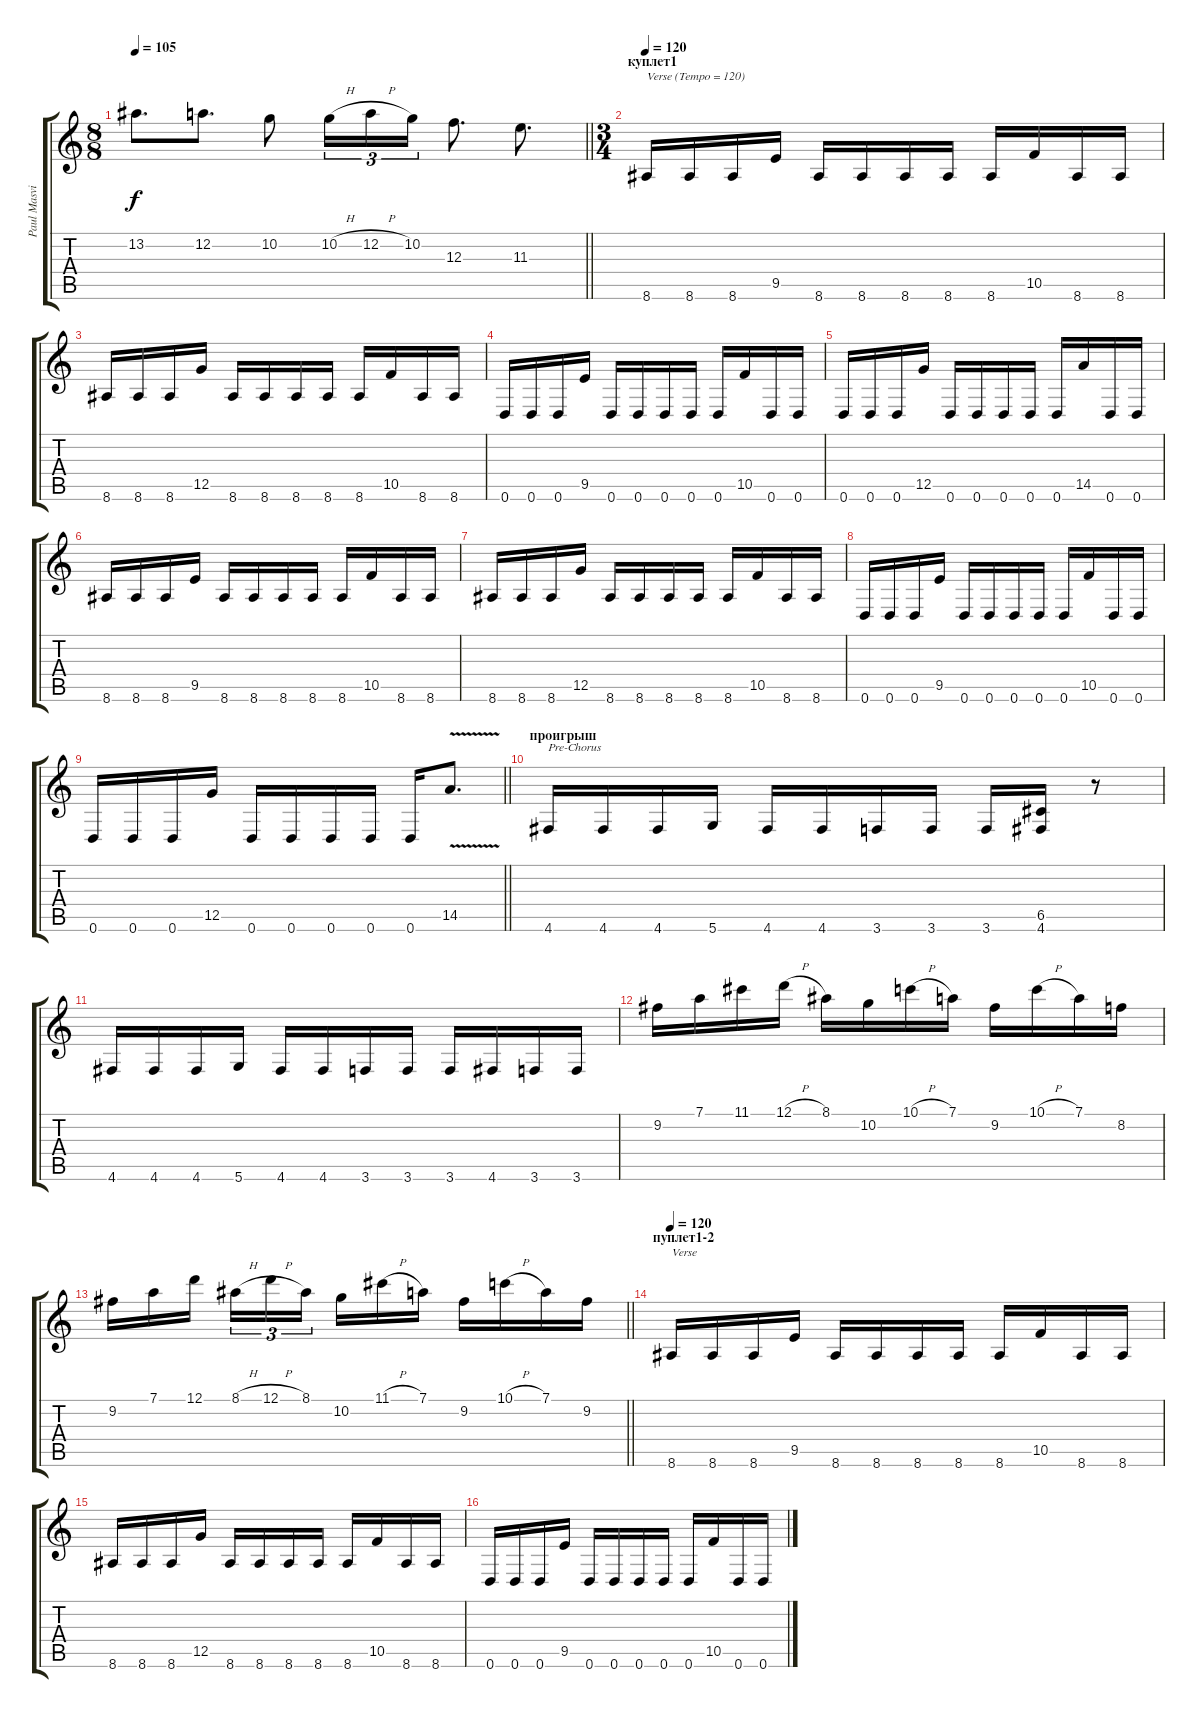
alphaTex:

\track ("Paul Masvidal" "Paul Masvi") {instrument distortionguitar}
\staff {score tabs}
\tuning (D4 A3 F3 C3 G2 D2) {hide}
\ts (8 8)
\tempo 105
\clef g2
\barLineRight lightlight
\ks c
13.2.8{d dy f} 12.2.8{d} 10.2.8 10.2{h}.16{tu (3 2)} 12.2{h}.16{tu (3 2)} 10.2.16{tu (3 2)} 12.3.8{d} 11.3.8{d} |
\ts (3 4)
\section ("" "куплет1")
\tempo 120
8.6.16{txt "Verse (Tempo = 120)" volume 14 instrument distortionguitar} 8.6.16 8.6.16 9.5.16 8.6.16 8.6.16 8.6.16 8.6.16 8.6.16 10.5.16 8.6.16 8.6.16 |
8.6.16 8.6.16 8.6.16 12.5.16 8.6.16 8.6.16 8.6.16 8.6.16 8.6.16 10.5.16 8.6.16 8.6.16 |
0.6.16 0.6.16 0.6.16 9.5.16 0.6.16 0.6.16 0.6.16 0.6.16 0.6.16 10.5.16 0.6.16 0.6.16 |
0.6.16 0.6.16 0.6.16 12.5.16 0.6.16 0.6.16 0.6.16 0.6.16 0.6.16 14.5.16 0.6.16 0.6.16 |
8.6.16 8.6.16 8.6.16 9.5.16 8.6.16 8.6.16 8.6.16 8.6.16 8.6.16 10.5.16 8.6.16 8.6.16 |
8.6.16 8.6.16 8.6.16 12.5.16 8.6.16 8.6.16 8.6.16 8.6.16 8.6.16 10.5.16 8.6.16 8.6.16 |
0.6.16 0.6.16 0.6.16 9.5.16 0.6.16 0.6.16 0.6.16 0.6.16 0.6.16 10.5.16 0.6.16 0.6.16 |
\barLineRight lightlight
0.6.16 0.6.16 0.6.16 12.5.16 0.6.16 0.6.16 0.6.16 0.6.16 0.6.16 14.5{v}.8{d} |
\section ("" "проигрыш")
4.6.16{txt "Pre-Chorus"} 4.6.16 4.6.16 5.6.16 4.6.16 4.6.16 3.6.16 3.6.16 3.6.16 (6.5 4.6).16 r.8 |
4.6.16 4.6.16 4.6.16 5.6.16 4.6.16 4.6.16 3.6.16 3.6.16 3.6.16 4.6.16 3.6.16 3.6.16 |
9.2.16 7.1.16 11.1.16 12.1{h}.16 8.1.16 10.2.16 10.1{h}.16 7.1.16 9.2.16 10.1{h}.16 7.1.16 8.2.16 |
\barLineRight lightlight
9.2.16 7.1.16 12.1.16{beam splitsecondary} 8.1{h}.16{tu (3 2)} 12.1{h}.16{tu (3 2)} 8.1.16{tu (3 2) beam splitsecondary} 10.2.16 11.1{h}.16 7.1.16 9.2.16 10.1{h}.16 7.1.16 9.2.16 |
\section ("" "пуплет1-2")
\tempo 120
8.6.16{txt "Verse" volume 14 instrument distortionguitar} 8.6.16 8.6.16 9.5.16 8.6.16 8.6.16 8.6.16 8.6.16 8.6.16 10.5.16 8.6.16 8.6.16 |
8.6.16 8.6.16 8.6.16 12.5.16 8.6.16 8.6.16 8.6.16 8.6.16 8.6.16 10.5.16 8.6.16 8.6.16 |
0.6.16 0.6.16 0.6.16 9.5.16 0.6.16 0.6.16 0.6.16 0.6.16 0.6.16 10.5.16 0.6.16 0.6.16
